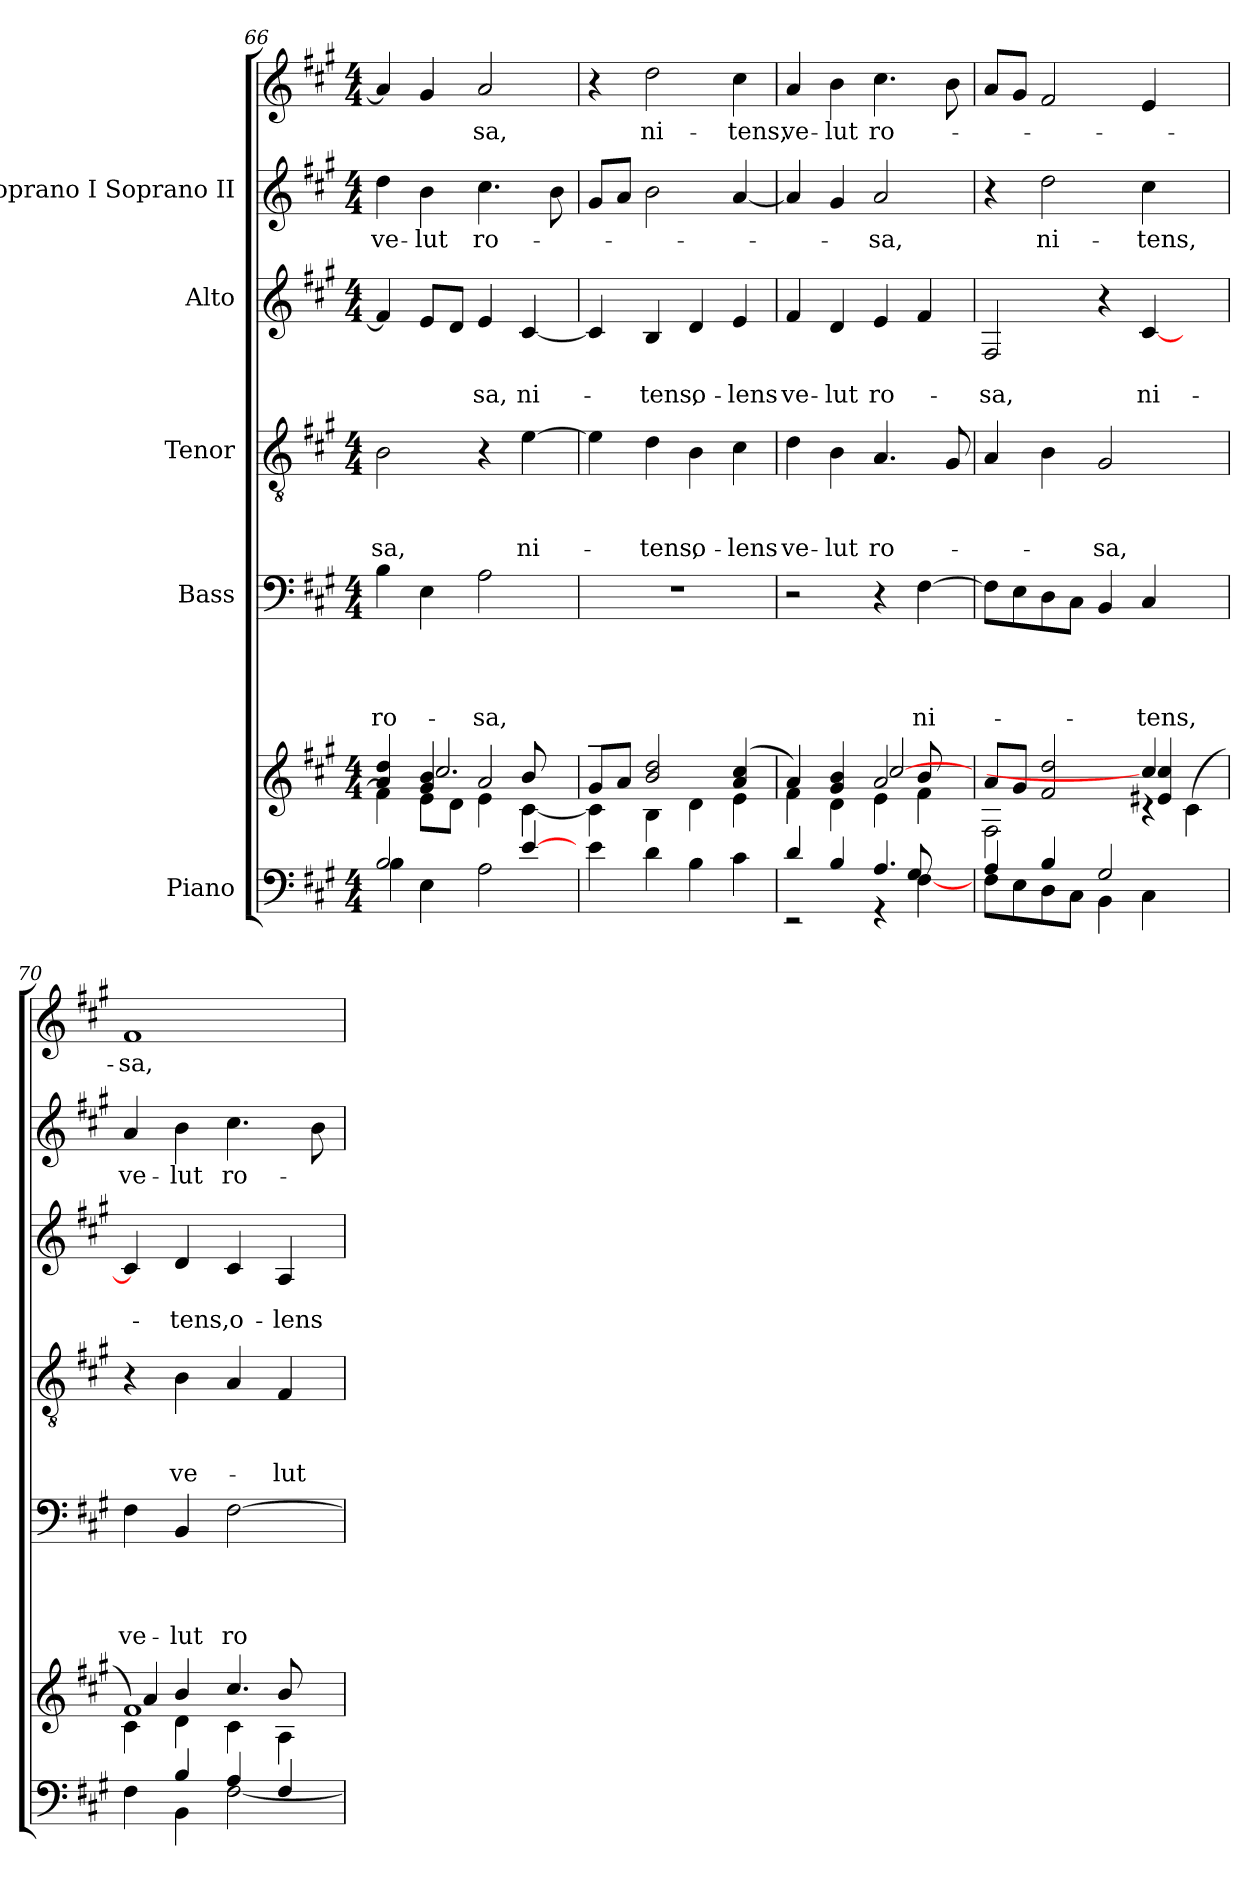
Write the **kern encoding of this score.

**kern	**kern	**kern	**text	**text	**text	**text	**kern	**text	**text	**text	**kern	**text	**text	**kern	**text	**kern	**text
*part5	*part5	*part4	*part4	*part4	*part4	*part4	*part3	*part3	*part3	*part3	*part2	*part2	*part2	*part1	*part1	*part1	*part1
*staff7	*staff6	*staff5	*staff5	*staff5	*staff5	*staff5	*staff4	*staff4	*staff4	*staff4	*staff3	*staff3	*staff3	*staff2	*staff2	*staff1	*staff1
*I"Piano	*	*I"Bass	*	*	*	*	*I"Tenor	*	*	*	*I"Alto	*	*	*I"Soprano I Soprano II	*	*	*
*clefF4	*clefG2	*clefF4	*	*	*	*	*clefGv2	*	*	*	*clefG2	*	*	*clefG2	*	*clefG2	*
*k[f#c#g#]	*k[f#c#g#]	*k[f#c#g#]	*	*	*	*	*k[f#c#g#]	*	*	*	*k[f#c#g#]	*	*	*k[f#c#g#]	*	*k[f#c#g#]	*
*A:	*A:	*A:	*	*	*	*	*A:	*	*	*	*A:	*	*	*A:	*	*A:	*
*M4/4	*M4/4	*M4/4	*	*	*	*	*M4/4	*	*	*	*M4/4	*	*	*M4/4	*	*M4/4	*
=66	=66	=66	=66	=66	=66	=66	=66	=66	=66	=66	=66	=66	=66	=66	=66	=66	=66
*^	*^	*	*	*	*	*	*	*	*	*	*	*	*	*	*	*	*
*	*^	*	*^	*	*	*	*	*	*	*	*	*	*	*	*	*	*	*	*
*	*	*	*	*	*^	*	*	*	*	*	*	*	*	*	*	*	*	*	*	*	*
!	!	!	!	!	!	!	!	!	!	!	!LO:LY:b	!	!	!	!LO:LY:b	!	!	!	!	!LO:LY:b	!	!
2B/	4B\	2.ryy	4a/ 4dd/	4f#\]	4ryy	2.ryy	4B\	.	.	.	ro-	2B\	.	.	-sa,	4f#/]	.	.	4dd\	ve-	4a/]	.
!	!	!	!	!	!	!	!	!	!	!	!	!	!	!	!	!	!	!	!	!LO:LY:b	!	!
.	4E\	.	8e\L	4g#/ 4b/	2.cc#/	.	4E\	.	.	.	.	.	.	.	.	8e/L	.	.	4b\	-lut	4g#/	.
.	.	.	8d\J	.	.	.	.	.	.	.	.	.	.	.	.	8d/J	.	.	.	.	.	.
!	!	!	!	!	!	!	!	!	!	!	!LO:LY:b	!	!	!	!	!	!	!LO:LY:b	!	!LO:LY:b	!	!LO:LY:b
2ryy	2A\	.	2a/	4e\	.	.	2A\	.	.	.	-sa,	4r	.	.	.	4e/	.	-sa,	4.cc#\	ro-	2a/	sa,
!	!	!	!	!	!	!	!	!	!	!	!	!	!	!	!LO:LY:b	!	!	!LO:LY:b	!	!	!	!
.	.	[>4e/	.	[<4c#\	.	8b/	.	.	.	.	.	[>4e\	.	.	ni-	[<4c#/	.	ni-	.	.	.	.
.	.	.	.	.	.	8ryy	.	.	.	.	.	.	.	.	.	.	.	.	8b\	.	.	.
*v	*v	*v	*	*	*	*	*	*	*	*	*	*	*	*	*	*	*	*	*	*	*	*
*	*	*v	*v	*v	*	*	*	*	*	*	*	*	*	*	*	*	*	*	*	*
=67	=67	=67	=67	=67	=67	=67	=67	=67	=67	=67	=67	=67	=67	=67	=67	=67	=67	=67
4e\	8g#~>/L	4c#\]	1r	.	.	.	.	4e\]	.	.	.	4c#/]	.	.	8g#/L	.	4r	.
.	8a/J	.	.	.	.	.	.	.	.	.	.	.	.	.	8a/J	.	.	.
!	!	!	!	!	!	!	!	!	!	!	!LO:LY:b	!	!	!LO:LY:b	!	!	!	!LO:LY:b
4d\	2b/ 2dd/	4B\	.	.	.	.	.	4d\	.	.	-tens,	4B/	.	-tens,	2b\	.	2dd\	-ni-
!	!	!	!	!	!	!	!	!	!	!	!LO:LY:b	!	!	!LO:LY:b	!	!	!	!
4B\	.	4d\	.	.	.	.	.	4B\	.	.	o-	4d/	.	o-	.	.	.	.
!	!	!	!	!	!	!	!	!	!	!	!LO:LY:b	!	!	!LO:LY:b	!	!	!	!LO:LY:b
4c#\	(<4a/ 4cc#/	4e\	.	.	.	.	.	4c#\	.	.	-lens	4e/	.	-lens	[>4a/	.	4cc#\	-tens,
!!LO:PB:g=z
=68	=68	=68	=68	=68	=68	=68	=68	=68	=68	=68	=68	=68	=68	=68	=68	=68	=68	=68
*^	*^	*	*	*	*	*	*	*	*	*	*	*	*	*	*	*	*	*
*	*^	*	*	*^	*	*	*	*	*	*	*	*	*	*	*	*	*	*	*	*
!	!	!	!	!	!	!	!	!	!	!	!	!	!	!	!LO:LY:b	!	!	!LO:LY:b	!	!	!	!LO:LY:b
4d/	2rEE	2.ryy	4f#\	4a/)	2ryy	2.ryy	2r	.	.	.	.	4d\	.	.	ve-	4f#/	.	ve-	4a/]	.	4a/	ve-
!	!	!	!	!	!	!	!	!	!	!	!	!	!	!	!LO:LY:b	!	!	!LO:LY:b	!	!	!	!LO:LY:b
4B/	.	.	4g#/ 4b/	4d\	.	.	.	.	.	.	.	4B\	.	.	-lut	4d/	.	-lut	4g#/	.	4b\	-lut
!	!	!	!	!	!	!	!	!	!	!	!	!	!	!	!LO:LY:b	!	!	!LO:LY:b	!	!LO:LY:b	!	!LO:LY:b
4.A/	4rGG	.	2a/	4e\	[2cc#/	.	4r	.	.	.	.	4.A/	.	.	ro-	4e/	.	ro-	2a/	-sa,	4.cc#\	ro-
!	!	!	!	!	!	!	!	!	!	!	!LO:LY:b	!	!	!	!	!	!	!	!	!	!	!
.	[<4F#\	8G#/	.	4f#\	.	8b/	[>4F#\	.	.	.	ni-	.	.	.	.	4f#/	.	.	.	.	.	.
8ryy	.	8ryy	.	.	.	8ryy	.	.	.	.	.	8G#/	.	.	.	.	.	.	.	.	8b\	.
=69	=69	=69	=69	=69	=69	=69	=69	=69	=69	=69	=69	=69	=69	=69	=69	=69	=69	=69	=69	=69	=69	=69
!	!	!	!	!	!	!	!	!	!	!	!	!	!	!	!	!	!	!LO:LY:b	!	!	!	!
*	*v	*v	*	*	*	*	*	*	*	*	*	*	*	*	*	*	*	*	*	*	*	*
8F#\L	4A/	2F#\	8a/L	2.ryy	2.ryy	8F#\L]	.	.	.	.	4A/	.	.	.	2F#/	.	-sa,	4r	.	8a/L	.
8E\	.	.	8g#/J	.	.	8E\	.	.	.	.	.	.	.	.	.	.	.	.	.	8g#/J	.
!	!	!	!	!	!	!	!	!	!	!	!	!	!	!	!	!	!	!	!LO:LY:b	!	!
8D\	4B/	.	2f#/ 2dd/	.	.	8D\	.	.	.	.	4B\	.	.	.	.	.	.	2dd\	ni-	2f#/	.
8C#\J	.	.	.	.	.	8C#\J	.	.	.	.	.	.	.	.	.	.	.	.	.	.	.
!	!	!	!	!	!	!	!	!	!	!	!	!	!	!LO:LY:b	!	!	!	!	!	!	!
4BB\	2G#/	2.ryy	.	.	.	4BB/	.	.	.	.	2G#/	.	.	-sa,	4r	.	.	.	.	.	.
!	!	!	!	!	!	!	!	!	!	!LO:LY:b	!	!	!	!	!	!	!LO:LY:b	!	!LO:LY:b	!	!
4C#\	.	.	4rc	4cc#/]	4e#X/ 4cc#/	4C#/	.	.	.	-tens,	.	.	.	.	[<4c#/	.	ni-	4cc#\	-tens,	4e/	.
4ryy	4ryy	.	4ryy	(<4c#\	4ryy	4ryy	.	.	.	.	4ryy	.	.	.	4ryy	.	.	4ryy	.	4ryy	.
=70	=70	=70	=70	=70	=70	=70	=70	=70	=70	=70	=70	=70	=70	=70	=70	=70	=70	=70	=70	=70	=70
!	!	!	!	!	!	!	!	!	!	!LO:LY:b	!	!	!	!	!	!	!	!	!LO:LY:b	!	!LO:LY:b
4F#\	4ryy	1f#	4c#\)	4a/	2.ryy	4F#\	.	.	.	ve-	4r	.	.	.	4c#/]	.	.	4a/	ve-	1f#	sa,
!	!	!	!	!	!	!	!	!	!	!LO:LY:b	!	!	!	!LO:LY:b	!	!	!LO:LY:b	!	!LO:LY:b	!	!
4B/	4BB\	.	4b/	4d\	.	4BB/	.	.	.	-lut	4B\	.	.	ve-	4d/	.	-tens,	4b\	-lut	.	.
!	!	!	!	!	!	!	!	!	!	!LO:LY:b	!	!	!	!	!	!	!LO:LY:b	!	!LO:LY:b	!	!
4A/	[<2F#\	.	4.cc#/	4c#\	.	[>2F#\	.	.	.	ro-	4A/	.	.	.	4c#/	.	o-	4.cc#\	ro-	.	.
!	!	!	!	!	!	!	!	!	!	!	!	!	!	!LO:LY:b	!	!	!LO:LY:b	!	!	!	!
4F#/	.	.	.	4A\	8b/	.	.	.	.	.	4F#/	.	.	-lut	4A/	.	-lens	.	.	.	.
.	.	.	8ryy	.	8ryy	.	.	.	.	.	.	.	.	.	.	.	.	8b\	.	.	.
*v	*v	*	*	*	*	*	*	*	*	*	*	*	*	*	*	*	*	*	*	*	*
*	*v	*v	*v	*v	*	*	*	*	*	*	*	*	*	*	*	*	*	*	*	*
=	=	=	=	=	=	=	=	=	=	=	=	=	=	=	=	=	=
*-	*-	*-	*-	*-	*-	*-	*-	*-	*-	*-	*-	*-	*-	*-	*-	*-	*-
